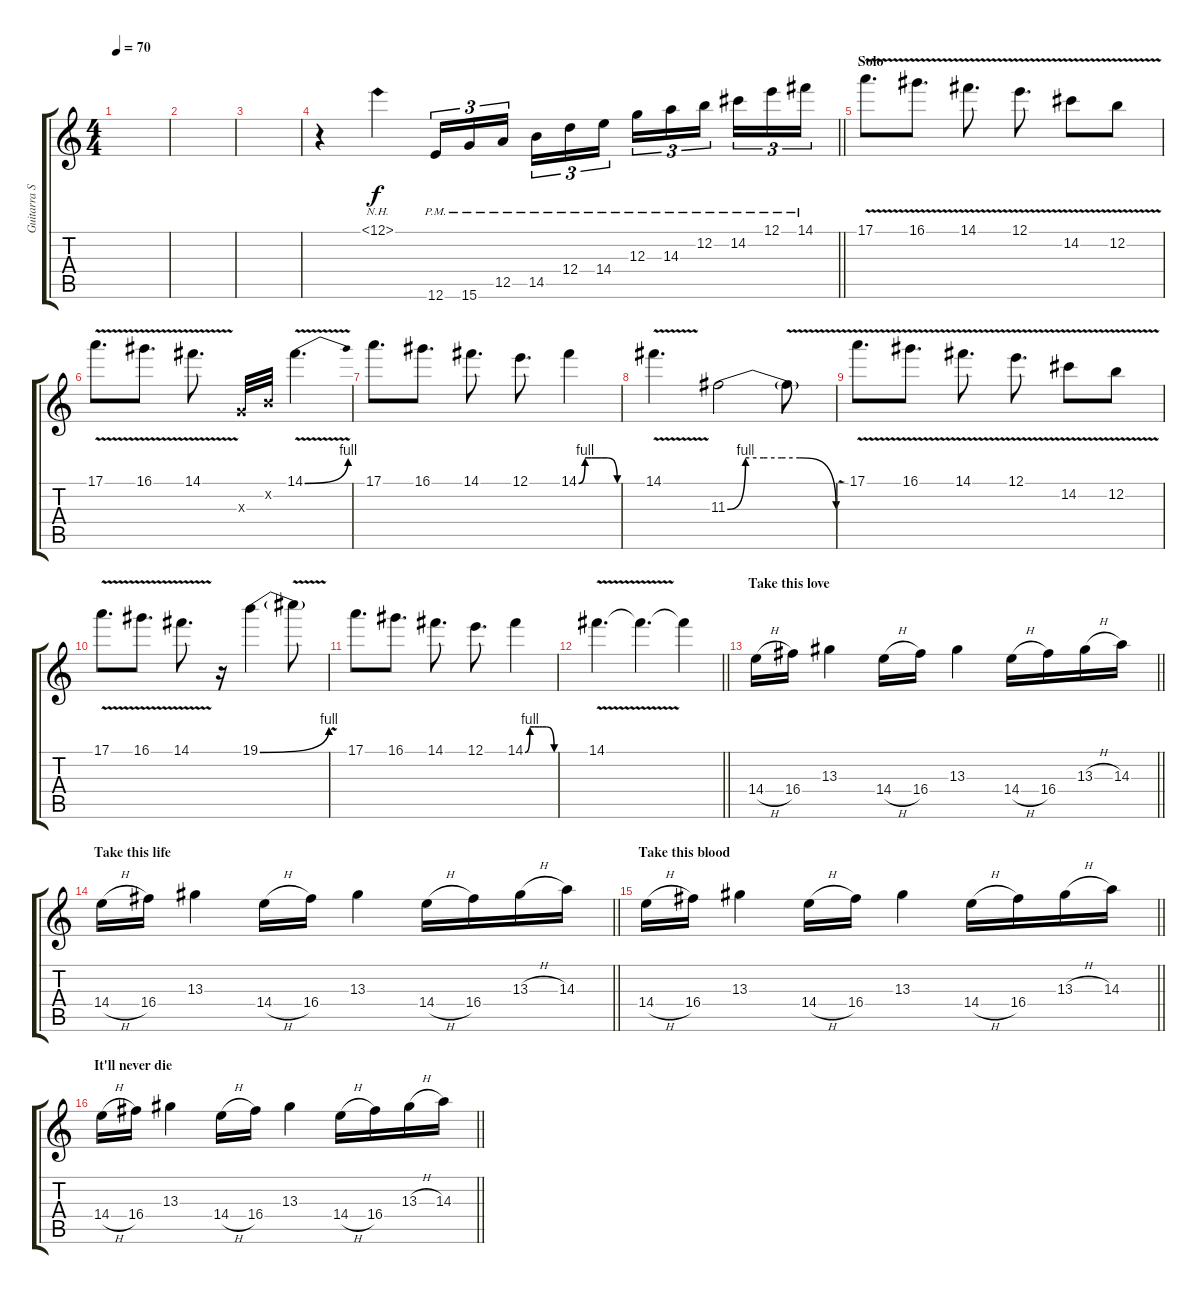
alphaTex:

\track ("Guitarra Solo " "Guitarra S") {instrument overdrivenguitar}
\staff {score tabs}
\tuning (E4 B3 G3 D3 A2 E2) {hide}
\ts (4 4)
\tempo 70
\clef g2
\ks c
|
|
|
\barLineRight lightlight
r.4 12.1{nh}.4 12.6{pm}.16{tu (3 2)} 15.6{pm}.16{tu (3 2)} 12.5{pm}.16{tu (3 2) beam splitsecondary} 14.5{pm}.16{tu (3 2)} 12.4{pm}.16{tu (3 2)} 14.4{pm}.16{tu (3 2)} 12.3{pm}.16{tu (3 2)} 14.3{pm}.16{tu (3 2)} 12.2{pm}.16{tu (3 2) beam splitsecondary} 14.2{pm}.16{tu (3 2)} 12.1{pm}.16{tu (3 2)} 14.1{pm}.16{tu (3 2)} |
\section ("" "Solo")
17.1{v}.8{d} 16.1{v}.8{d} 14.1{v}.8{d} 12.1{v}.8{d} 14.2{v}.8 12.2{v}.8 |
17.1{v}.8{d} 16.1{v}.8{d} 14.1{v}.8{d} 0.3{x}.32 0.2{x}.32 14.1{be (bend 0 0 60 4) v}.4{d} |
17.1.8{d} 16.1.8{d} 14.1.8{d} 12.1.8{d} 14.1{be (custom 0 0 10 4 20 4 30 4 36 4 44 4 60 0)}.4 |
14.1{v}.4{d} 11.3{be (custom 0 0 10 4 20 4 30 4 40 4 60 0)}.2 11.3{v t}.8 |
17.1{v}.8{d} 16.1{v}.8{d} 14.1{v}.8{d} 12.1{v}.8{d} 14.2{v}.8 12.2{v}.8 |
17.1{v}.8{d} 16.1{v}.8{d} 14.1{v}.8{d} r.16 19.1{be (bend 0 0 60 4)}.4 19.1{v t}.8 |
17.1.8{d} 16.1.8{d} 14.1.8{d} 12.1.8{d} 14.1{be (custom 0 0 10 4 20 4 30 4 36 4 44 4 60 0)}.4 |
\barLineRight lightlight
14.1{v}.4{d} 14.1{t}.4{d} 14.1{t}.4 |
\section ("" "Take this love")
\barLineRight lightlight
14.4{h}.16{volume 8} 16.4.16 13.3.4 14.4{h}.16 16.4.16 13.3.4 14.4{h}.16 16.4.16 13.3{h}.16 14.3.16 |
\section ("" "Take this life")
\barLineRight lightlight
14.4{h}.16 16.4.16 13.3.4 14.4{h}.16 16.4.16 13.3.4 14.4{h}.16 16.4.16 13.3{h}.16 14.3.16 |
\section ("" "Take this blood")
\barLineRight lightlight
14.4{h}.16 16.4.16 13.3.4 14.4{h}.16 16.4.16 13.3.4 14.4{h}.16 16.4.16 13.3{h}.16 14.3.16 |
\section ("" "It'll never die")
\barLineRight lightlight
14.4{h}.16 16.4.16 13.3.4 14.4{h}.16 16.4.16 13.3.4 14.4{h}.16 16.4.16 13.3{h}.16 14.3.16
